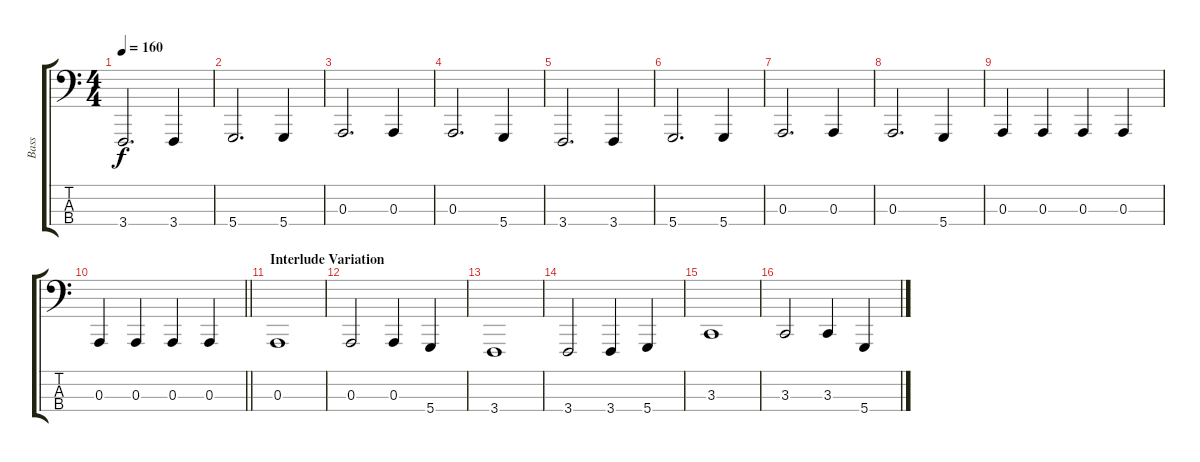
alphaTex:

\track ("Bass" "Bass") {instrument lead8bassandlead}
\staff {score tabs}
\tuning (G2 D2 A1 D1) {hide}
\ts (4 4)
\tempo 160
\clef f4
\ks c
3.4.2{d dy f} 3.4.4 |
5.4.2{d} 5.4.4 |
0.3.2{d} 0.3.4 |
0.3.2{d} 5.4.4 |
3.4.2{d} 3.4.4 |
5.4.2{d} 5.4.4 |
0.3.2{d} 0.3.4 |
0.3.2{d} 5.4.4 |
0.3.4 0.3.4 0.3.4 0.3.4 |
\barLineRight lightlight
0.3.4 0.3.4 0.3.4 0.3.4 |
\section ("" "Interlude Variation")
0.3.1 |
0.3.2 0.3.4 5.4.4 |
3.4.1 |
3.4.2 3.4.4 5.4.4 |
3.3.1 |
3.3.2 3.3.4 5.4.4
